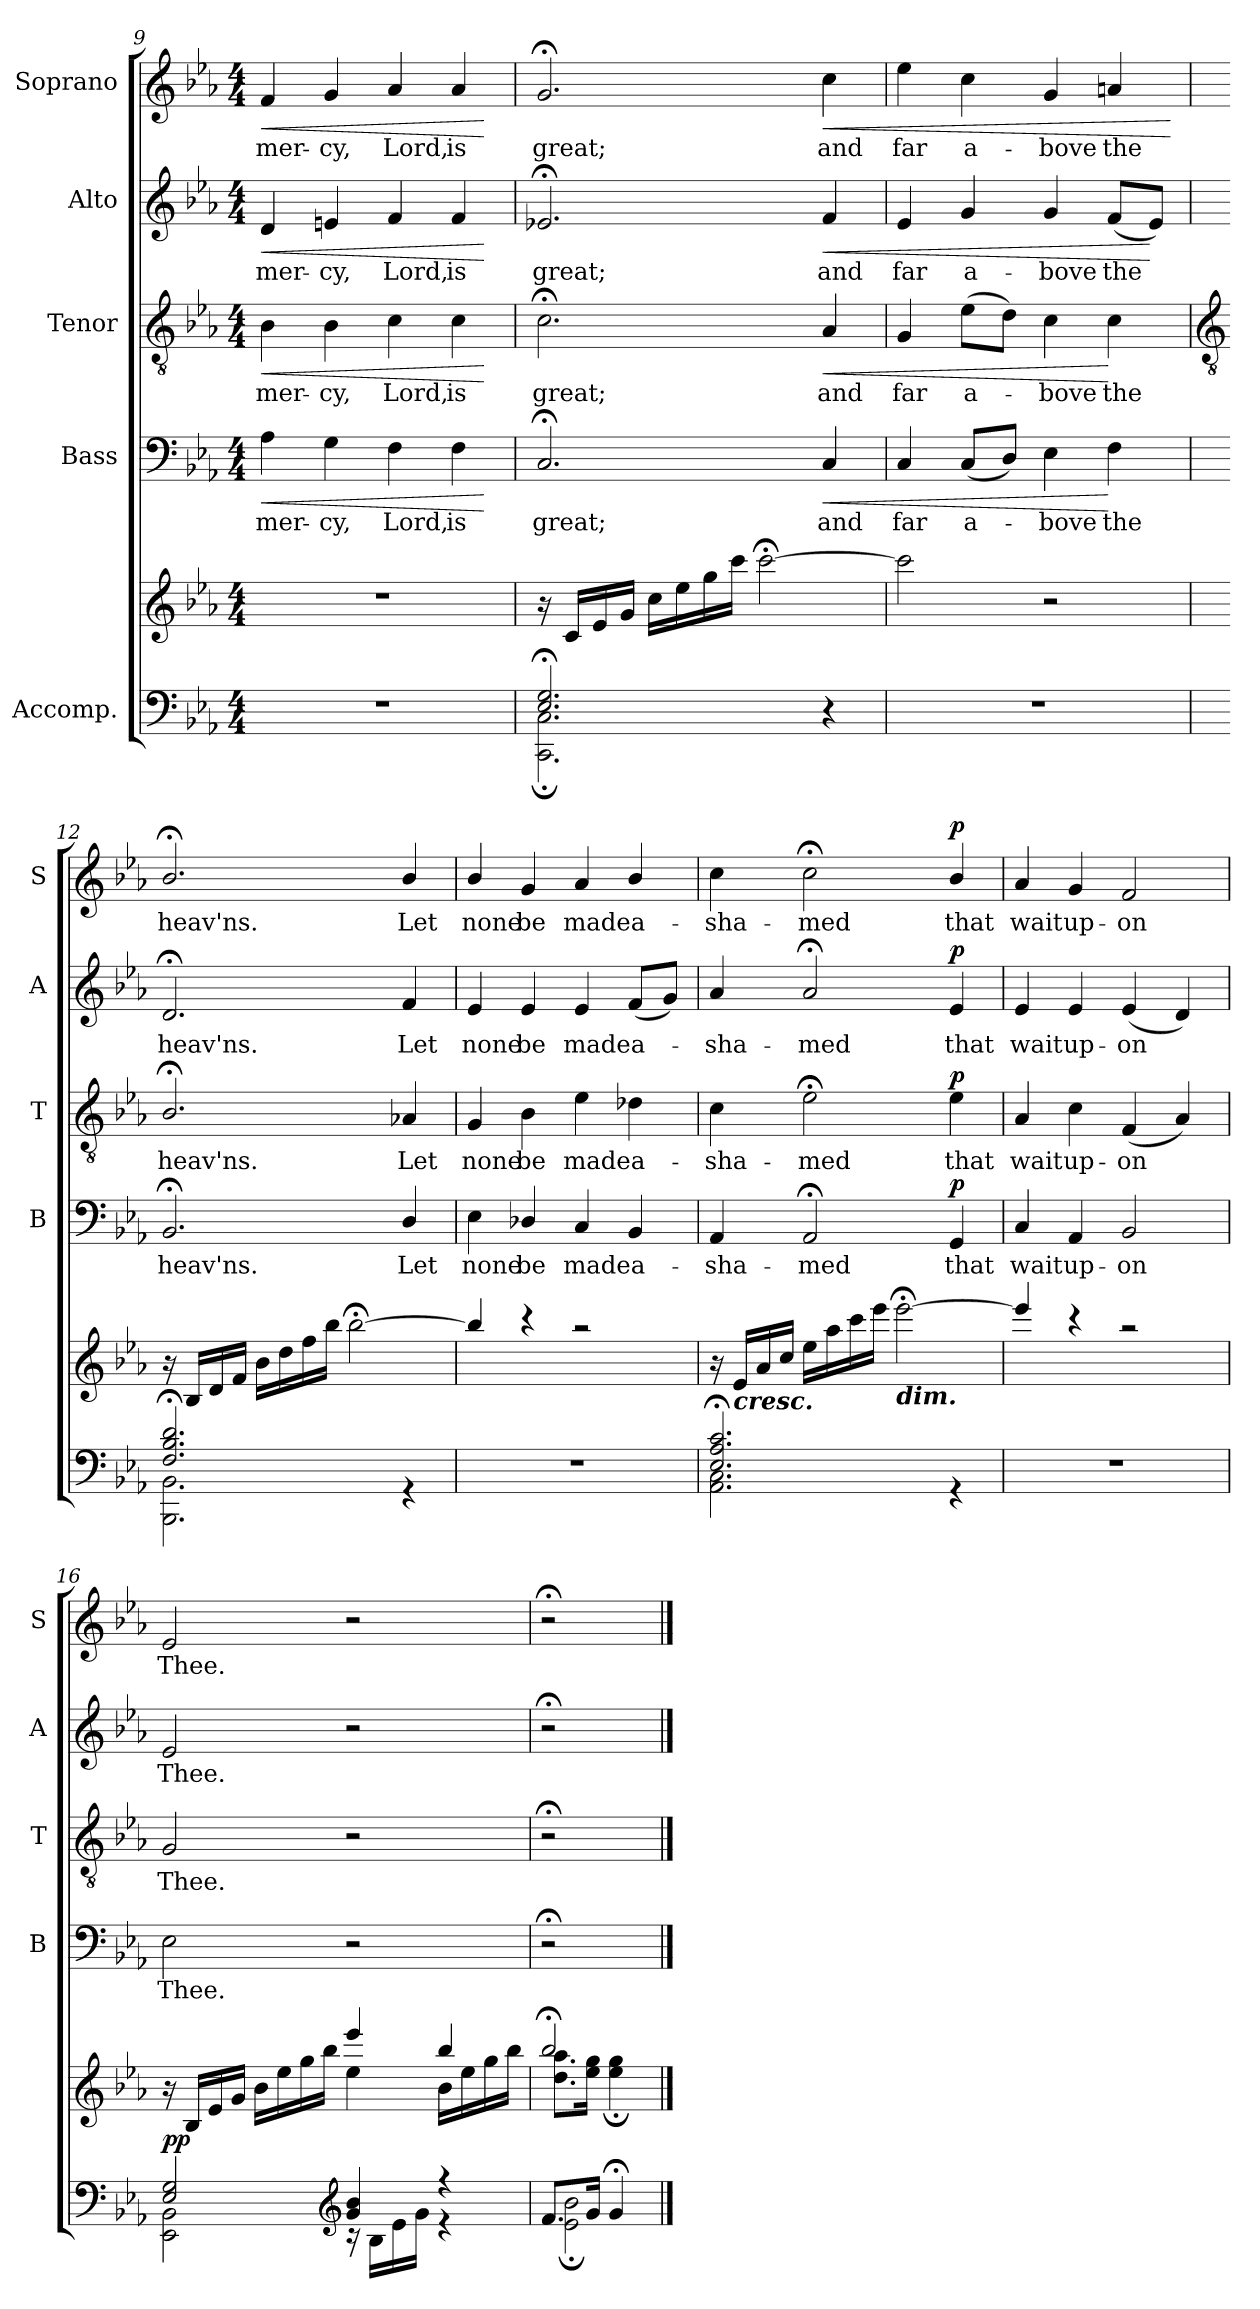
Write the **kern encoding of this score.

**kern	**kern	**dynam	**kern	**text	**dynam	**kern	**text	**dynam	**kern	**text	**dynam	**kern	**text	**dynam
*part5	*part5	*part5	*part4	*part4	*part4	*part3	*part3	*part3	*part2	*part2	*part2	*part1	*part1	*part1
*staff6	*staff5	*staff5/6	*staff4	*staff4	*staff4	*staff3	*staff3	*staff3	*staff2	*staff2	*staff2	*staff1	*staff1	*staff1
*I"Accomp.	*	*	*I"Bass	*	*	*I"Tenor	*	*	*I"Alto	*	*	*I"Soprano	*	*
*	*	*	*I'B	*	*	*I'T	*	*	*I'A	*	*	*I'S	*	*
*clefF4	*clefG2	*	*clefF4	*	*	*clefGv2	*	*	*clefG2	*	*	*clefG2	*	*
*k[b-e-a-]	*k[b-e-a-]	*	*k[b-e-a-]	*	*	*k[b-e-a-]	*	*	*k[b-e-a-]	*	*	*k[b-e-a-]	*	*
*E-:	*E-:	*	*E-:	*	*	*E-:	*	*	*E-:	*	*	*E-:	*	*
*M4/4	*M4/4	*	*M4/4	*	*	*M4/4	*	*	*M4/4	*	*	*M4/4	*	*
=9	=9	=9	=9	=9	=9	=9	=9	=9	=9	=9	=9	=9	=9	=9
*	*^	*	*	*	*	*	*	*	*	*	*	*	*	*
!	!	!	!	!	!LO:LY:b	!LO:HP:b	!	!LO:LY:b	!LO:HP:b	!	!LO:LY:b	!LO:HP:b	!	!LO:LY:b	!LO:HP:b
1r	1r	1ryy	.	4A-	mer-	<	4B-	mer-	<	4d	mer-	<	4f	mer-	<
!	!	!	!	!	!LO:LY:b	!	!	!LO:LY:b	!	!	!LO:LY:b	!	!	!LO:LY:b	!
.	.	.	.	4G	-cy,	.	4B-	-cy,	.	4en	-cy,	.	4g	-cy,	.
!	!	!	!	!	!LO:LY:b	!	!	!LO:LY:b	!	!	!LO:LY:b	!	!	!LO:LY:b	!
.	.	.	.	4F	Lord,	.	4c	Lord,	.	4f	Lord,	.	4a-	Lord,	.
!	!	!	!	!	!LO:LY:b	!	!	!LO:LY:b	!	!	!LO:LY:b	!	!	!LO:LY:b	!
.	.	.	.	4F	is	.	4c	is	.	4f	is	.	4a-	is	.
*	*v	*v	*	*	*	*	*	*	*	*	*	*	*	*	*
.	.	.	.	.	[	.	.	[	.	.	[	.	.	[
=10	=10	=10	=10	=10	=10	=10	=10	=10	=10	=10	=10	=10	=10	=10
*^	*^	*	*	*	*	*	*	*	*	*	*	*	*	*
!	!	!	!	!	!	!LO:LY:b	!	!	!LO:LY:b	!	!	!LO:LY:b	!	!	!LO:LY:b	!
2.E-/;< 2.G/;<	2.CC\; 2.C\;	16r	2.ryy	.	2.C;<	great;	.	2.c;<	great;	.	2.e-X;<	great;	.	2.g;<	great;	.
.	.	16cLL	.	.	.	.	.	.	.	.	.	.	.	.	.	.
.	.	16e-	.	.	.	.	.	.	.	.	.	.	.	.	.	.
.	.	16gJJ	.	.	.	.	.	.	.	.	.	.	.	.	.	.
.	.	16ccLL	.	.	.	.	.	.	.	.	.	.	.	.	.	.
.	.	16ee-	.	.	.	.	.	.	.	.	.	.	.	.	.	.
.	.	16gg	.	.	.	.	.	.	.	.	.	.	.	.	.	.
.	.	16cccJJ	.	.	.	.	.	.	.	.	.	.	.	.	.	.
.	.	[2ccc;<	.	.	.	.	.	.	.	.	.	.	.	.	.	.
!	!	!	!	!	!	!LO:LY:b	!LO:HP:b	!	!LO:LY:b	!LO:HP:b	!	!LO:LY:b	!LO:HP:b	!	!LO:LY:b	!LO:HP:b
4ryy	4r	.	4ryy	.	4C	and	<	4A-	and	<	4f	and	<	4cc	and	<
=11	=11	=11	=11	=11	=11	=11	=11	=11	=11	=11	=11	=11	=11	=11	=11	=11
!	!	!	!	!	!	!LO:LY:b	!	!	!LO:LY:b	!	!	!LO:LY:b	!	!	!LO:LY:b	!
*v	*v	*	*	*	*	*	*	*	*	*	*	*	*	*	*	*
1r	2ccc]	1ryy	.	4C	far	.	4G	far	.	4e-	far	.	4ee-	far	.
!	!	!	!	!	!LO:LY:b	!	!	!LO:LY:b	!	!	!LO:LY:b	!	!	!LO:LY:b	!
.	.	.	.	(<8CL	a-	.	(>8e-L	a-	.	4g	a-	.	4cc	a-	.
.	.	.	.	8DJ)	.	.	8dJ)	.	.	.	.	.	.	.	.
!	!	!	!	!	!LO:LY:b	!	!	!LO:LY:b	!	!	!LO:LY:b	!	!	!LO:LY:b	!
.	2r	.	.	4E-	bove	.	4c	bove	.	4g	-bove	.	4g	-bove	.
!	!	!	!	!	!LO:LY:b	!	!	!LO:LY:b	!	!	!LO:LY:b	!	!	!LO:LY:b	!
.	.	.	.	4F	the	[	4c	the	[	(<8fL	the	.	4an	the	.
.	.	.	.	.	.	.	.	.	.	8e-J)	.	[	.	.	.
*	*v	*v	*	*	*	*	*	*	*	*	*	*	*	*	*
.	.	.	.	.	.	.	.	.	.	.	.	.	.	[
!!LO:LB:g=z
=12	=12	=12	=12	=12	=12	=12	=12	=12	=12	=12	=12	=12	=12	=12
*	*	*	*	*	*	*clefGv2	*	*	*	*	*	*	*	*
*^	*^	*	*	*	*	*	*	*	*	*	*	*	*	*
*	*^	*	*	*	*	*	*	*	*	*	*	*	*	*	*	*
!	!	!	!	!	!	!	!LO:LY:b	!	!	!LO:LY:b	!	!	!LO:LY:b	!	!	!LO:LY:b	!
2.F/ 2.B-/ 2.d/	1ryy	2.BBB-\;< 2.BB-\;<	16r	2.ryy	.	2.BB-;<	heav'ns.	.	2.B-;</	heav'ns.	.	2.d;<	heav'ns.	.	2.b-;</	heav'ns.	.
.	.	.	16B-LL	.	.	.	.	.	.	.	.	.	.	.	.	.	.
.	.	.	16d	.	.	.	.	.	.	.	.	.	.	.	.	.	.
.	.	.	16fJJ	.	.	.	.	.	.	.	.	.	.	.	.	.	.
.	.	.	16b-LL	.	.	.	.	.	.	.	.	.	.	.	.	.	.
.	.	.	16dd	.	.	.	.	.	.	.	.	.	.	.	.	.	.
.	.	.	16ff	.	.	.	.	.	.	.	.	.	.	.	.	.	.
.	.	.	16bb-JJ	.	.	.	.	.	.	.	.	.	.	.	.	.	.
.	.	.	[2bb-;<	.	.	.	.	.	.	.	.	.	.	.	.	.	.
!	!	!	!	!	!	!	!LO:LY:b	!	!	!LO:LY:b	!	!	!LO:LY:b	!	!	!LO:LY:b	!
4ryy	.	4r	.	4ryy	.	4D/	Let	.	4A-X	Let	.	4f	Let	.	4b-/	Let	.
=13	=13	=13	=13	=13	=13	=13	=13	=13	=13	=13	=13	=13	=13	=13	=13	=13	=13
!	!	!	!	!	!	!	!LO:LY:b	!	!	!LO:LY:b	!	!	!LO:LY:b	!	!	!LO:LY:b	!
*	*v	*v	*	*	*	*	*	*	*	*	*	*	*	*	*	*	*
1ryy	1r	4bb-]	1ryy	.	4E-	none	.	4G	none	.	4e-	none	.	4b-/	none	.
!	!	!	!	!	!	!LO:LY:b	!	!	!LO:LY:b	!	!	!LO:LY:b	!	!	!LO:LY:b	!
.	.	4r	.	.	4D-X/	be	.	4B-	be	.	4e-	be	.	4g	be	.
!	!	!	!	!	!	!LO:LY:b	!	!	!LO:LY:b	!	!	!LO:LY:b	!	!	!LO:LY:b	!
.	.	2r	.	.	4C	made	.	4e-	made	.	4e-	made	.	4a-	made	.
!	!	!	!	!	!	!LO:LY:b	!	!	!LO:LY:b	!	!	!LO:LY:b	!	!	!LO:LY:b	!
.	.	.	.	.	4BB-	a-	.	4d-X	a-	.	(<8fL	a-	.	4b-/	a-	.
.	.	.	.	.	.	.	.	.	.	.	8gJ)	.	.	.	.	.
=14	=14	=14	=14	=14	=14	=14	=14	=14	=14	=14	=14	=14	=14	=14	=14	=14
*	*^	*	*	*	*	*	*	*	*	*	*	*	*	*	*	*
!	!	!	!	!	!	!	!LO:LY:b	!	!	!LO:LY:b	!	!	!LO:LY:b	!	!	!LO:LY:b	!
2.E-/ 2.A-/ 2.c/	1ryy	2.AA-\; 2.C\;	16r	2.ryy	.	4AA-	-sha-	.	4c	-sha-	.	4a-	sha-	.	4cc	-sha-	.
!	!	!	!LO:TX:b:Bi:t=cresc.	!	!	!	!	!	!	!	!	!	!	!	!	!	!
.	.	.	16e-LL	.	.	.	.	.	.	.	.	.	.	.	.	.	.
.	.	.	16a-	.	.	.	.	.	.	.	.	.	.	.	.	.	.
.	.	.	16ccJJ	.	.	.	.	.	.	.	.	.	.	.	.	.	.
!	!	!	!	!	!	!	!LO:LY:b	!	!	!LO:LY:b	!	!	!LO:LY:b	!	!	!LO:LY:b	!
.	.	.	16ee-LL	.	.	2AA-;<	-med	.	2e-;<	-med	.	2a-;<	-med	.	2cc;<	-med	.
.	.	.	16aa-	.	.	.	.	.	.	.	.	.	.	.	.	.	.
.	.	.	16ccc	.	.	.	.	.	.	.	.	.	.	.	.	.	.
.	.	.	16eee-JJ	.	.	.	.	.	.	.	.	.	.	.	.	.	.
!	!	!	!LO:TX:b:Bi:t=dim.	!	!	!	!	!	!	!	!	!	!	!	!	!	!
.	.	.	[2eee-;<	.	.	.	.	.	.	.	.	.	.	.	.	.	.
!	!	!	!	!	!	!	!LO:LY:b	!LO:DY:b	!	!LO:LY:b	!LO:DY:b	!	!LO:LY:b	!LO:DY:b	!	!LO:LY:b	!LO:DY:b
4ryy	.	4r	.	4ryy	.	4GG	that	p	4e-	that	p	4e-	that	p	4b-/	that	p
=15	=15	=15	=15	=15	=15	=15	=15	=15	=15	=15	=15	=15	=15	=15	=15	=15	=15
!	!	!	!	!	!	!	!LO:LY:b	!	!	!LO:LY:b	!	!	!LO:LY:b	!	!	!LO:LY:b	!
*	*v	*v	*	*	*	*	*	*	*	*	*	*	*	*	*	*	*
1r	1r	4eee-]	1ryy	.	4C	wait	.	4A-	wait	.	4e-	wait	.	4a-	wait	.
!	!	!	!	!	!	!LO:LY:b	!	!	!LO:LY:b	!	!	!LO:LY:b	!	!	!LO:LY:b	!
.	.	4r	.	.	4AA-	up-	.	4c	up-	.	4e-	up-	.	4g	up-	.
!	!	!	!	!	!	!LO:LY:b	!	!	!LO:LY:b	!	!	!LO:LY:b	!	!	!LO:LY:b	!
.	.	2r	.	.	2BB-	-on	.	(<4F	-on	.	(<4e-	-on	.	2f	-on	.
.	.	.	.	.	.	.	.	4A-)	.	.	4d)	.	.	.	.	.
=16	=16	=16	=16	=16	=16	=16	=16	=16	=16	=16	=16	=16	=16	=16	=16	=16
!	!	!	!	!LO:DY:b	!	!LO:LY:b	!	!	!LO:LY:b	!	!	!LO:LY:b	!	!	!LO:LY:b	!
2E-/ 2G/	2EE-\ 2BB-\	16r	2ryy	pp	2E-	Thee.	.	2G	Thee.	.	2e-	Thee.	.	2e-	Thee.	.
.	.	16B-LL	.	.	.	.	.	.	.	.	.	.	.	.	.	.
.	.	16e-	.	.	.	.	.	.	.	.	.	.	.	.	.	.
.	.	16gJJ	.	.	.	.	.	.	.	.	.	.	.	.	.	.
.	.	16b-LL	.	.	.	.	.	.	.	.	.	.	.	.	.	.
.	.	16ee-	.	.	.	.	.	.	.	.	.	.	.	.	.	.
.	.	16gg	.	.	.	.	.	.	.	.	.	.	.	.	.	.
.	.	16bb-JJ	.	.	.	.	.	.	.	.	.	.	.	.	.	.
*clefG2	*	*	*	*	*	*	*	*	*	*	*	*	*	*	*	*
4g/ 4b-/	16r	4eee-/	4ee-\	.	2r	.	.	2r	.	.	2r	.	.	2r	.	.
.	16B-\LL	.	.	.	.	.	.	.	.	.	.	.	.	.	.	.
.	16e-\	.	.	.	.	.	.	.	.	.	.	.	.	.	.	.
.	16g\JJ	.	.	.	.	.	.	.	.	.	.	.	.	.	.	.
4r	4r	4bb-/	16b-\LL	.	.	.	.	.	.	.	.	.	.	.	.	.
.	.	.	16ee-\	.	.	.	.	.	.	.	.	.	.	.	.	.
.	.	.	16gg\	.	.	.	.	.	.	.	.	.	.	.	.	.
.	.	.	16bb-\JJ	.	.	.	.	.	.	.	.	.	.	.	.	.
=17	=17	=17	=17	=17	=17	=17	=17	=17	=17	=17	=17	=17	=17	=17	=17	=17
8.f/L	2e-\; 2b-\;	2bb-;</	8.dd\ 8.aa-\L	.	2r;<	.	.	2r;<	.	.	2r;<	.	.	2r;<	.	.
16g/J	.	.	16ee-\ 16gg\J	.	.	.	.	.	.	.	.	.	.	.	.	.
4g;</	.	.	4ee-\;< 4gg\;<	.	.	.	.	.	.	.	.	.	.	.	.	.
*v	*v	*	*	*	*	*	*	*	*	*	*	*	*	*	*	*
*	*v	*v	*	*	*	*	*	*	*	*	*	*	*	*	*
==	==	==	==	==	==	==	==	==	==	==	==	==	==	==
*-	*-	*-	*-	*-	*-	*-	*-	*-	*-	*-	*-	*-	*-	*-
